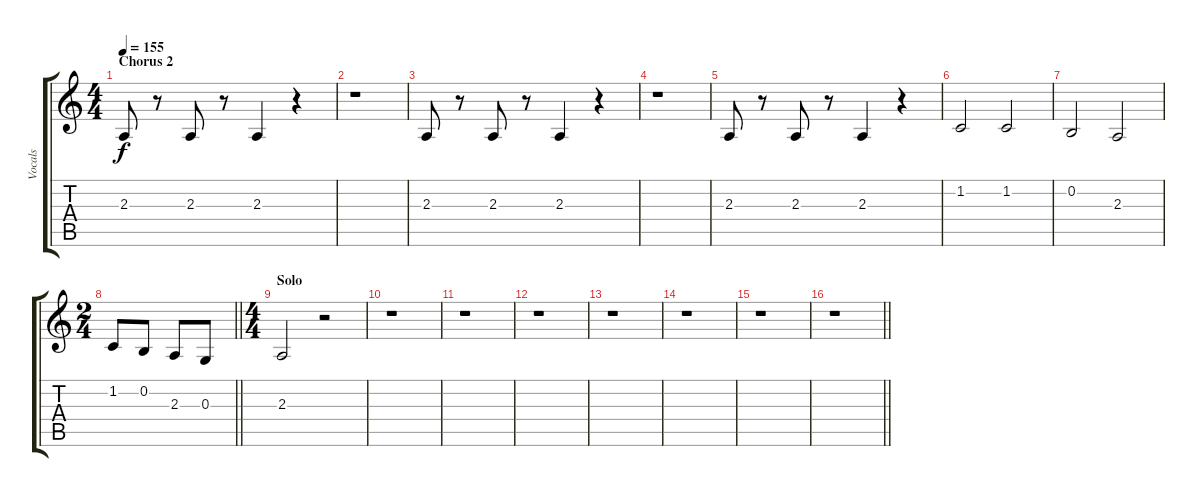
\track ("Vocals" "Vocals") {instrument oboe}
\staff {score tabs}
\tuning (E4 B3 G3 D3 A2 E2) {hide}
\ts (4 4)
\section ("" "Chorus 2")
\tempo 155
\clef g2
\ks c
2.3.8{dy f} r.8 2.3.8 r.8 2.3.4 r.4 |
r.1 |
2.3.8 r.8 2.3.8 r.8 2.3.4 r.4 |
r.1 |
2.3.8 r.8 2.3.8 r.8 2.3.4 r.4 |
1.2.2 1.2.2 |
0.2.2 2.3.2 |
\ts (2 4)
\barLineRight lightlight
1.2.8 0.2.8 2.3.8 0.3.8 |
\ts (4 4)
\section ("" "Solo")
2.3.2 r.2 |
r.1 |
r.1 |
r.1 |
r.1 |
r.1 |
r.1 |
\barLineRight lightlight
r.1
